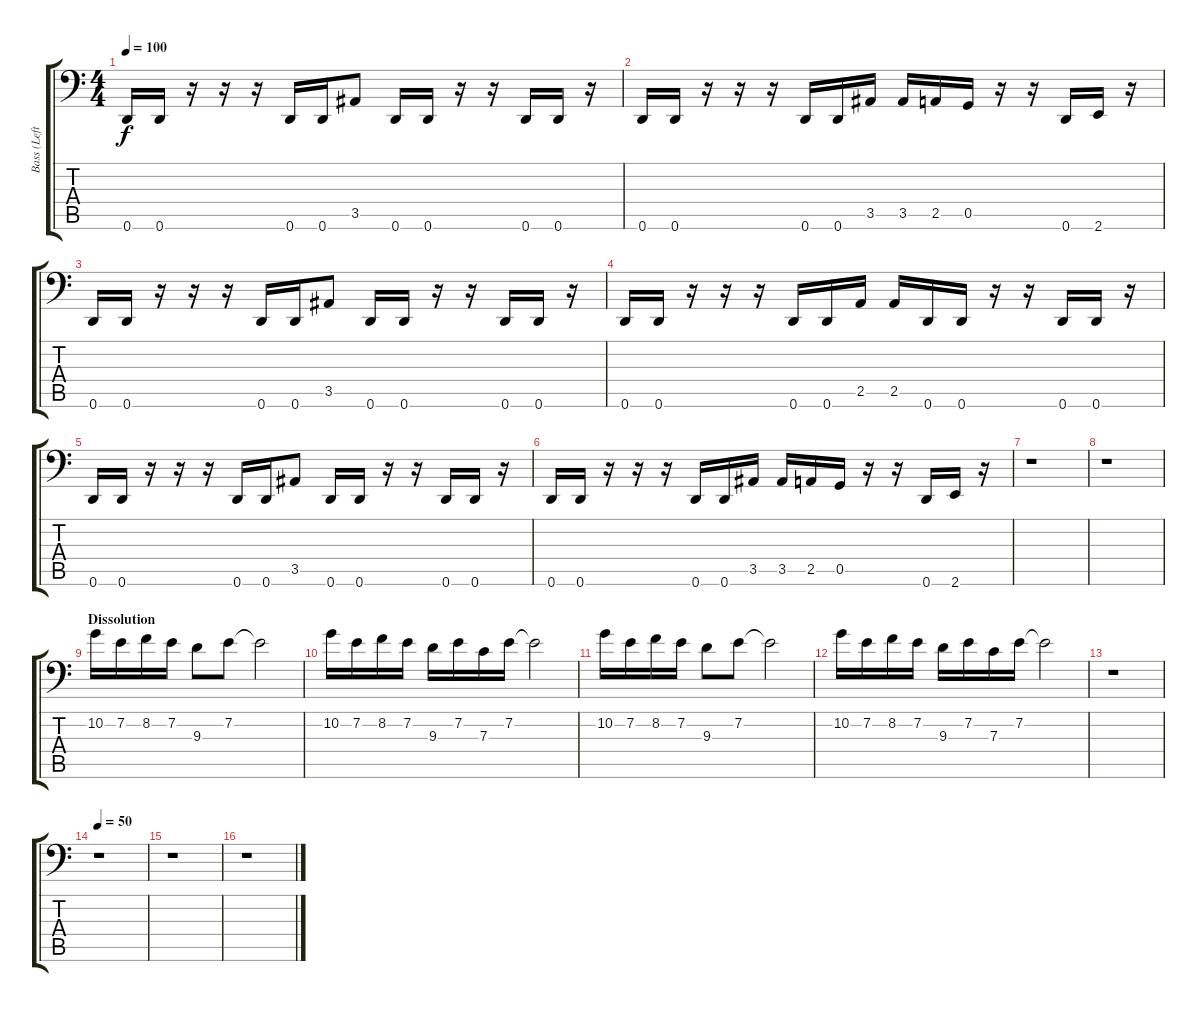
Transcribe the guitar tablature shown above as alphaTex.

\track ("Bass (Left)" "Bass (Left") {instrument contrabass}
\staff {score tabs}
\tuning (D3 A2 F2 C2 G1 D1) {hide}
\ts (4 4)
\tempo 100
\clef f4
\ks c
0.6.16{dy f} 0.6.16 r.16 r.16 r.16 0.6.16 0.6.16 3.5.8 0.6.16 0.6.16 r.16 r.16 0.6.16 0.6.16 r.16 |
0.6.16 0.6.16 r.16 r.16 r.16 0.6.16 0.6.16 3.5.16 3.5.16 2.5.16 0.5.16 r.16 r.16 0.6.16 2.6.16 r.16 |
0.6.16 0.6.16 r.16 r.16 r.16 0.6.16 0.6.16 3.5.8 0.6.16 0.6.16 r.16 r.16 0.6.16 0.6.16 r.16 |
0.6.16 0.6.16 r.16 r.16 r.16 0.6.16 0.6.16 2.5.16 2.5.16 0.6.16 0.6.16 r.16 r.16 0.6.16 0.6.16 r.16 |
0.6.16 0.6.16 r.16 r.16 r.16 0.6.16 0.6.16 3.5.8 0.6.16 0.6.16 r.16 r.16 0.6.16 0.6.16 r.16 |
0.6.16 0.6.16 r.16 r.16 r.16 0.6.16 0.6.16 3.5.16 3.5.16 2.5.16 0.5.16 r.16 r.16 0.6.16 2.6.16 r.16 |
r.1 |
r.1 |
\section ("" "Dissolution")
10.2.16 7.2.16 8.2.16 7.2.16 9.3.8 7.2.8 7.2{t}.2 |
10.2.16 7.2.16 8.2.16 7.2.16 9.3.16 7.2.16 7.3.16 7.2.16 7.2{t}.2 |
10.2.16 7.2.16 8.2.16 7.2.16 9.3.8 7.2.8 7.2{t}.2 |
10.2.16 7.2.16 8.2.16 7.2.16 9.3.16 7.2.16 7.3.16 7.2.16 7.2{t}.2 |
r.1 |
\tempo 50
r.1 |
r.1 |
r.1
